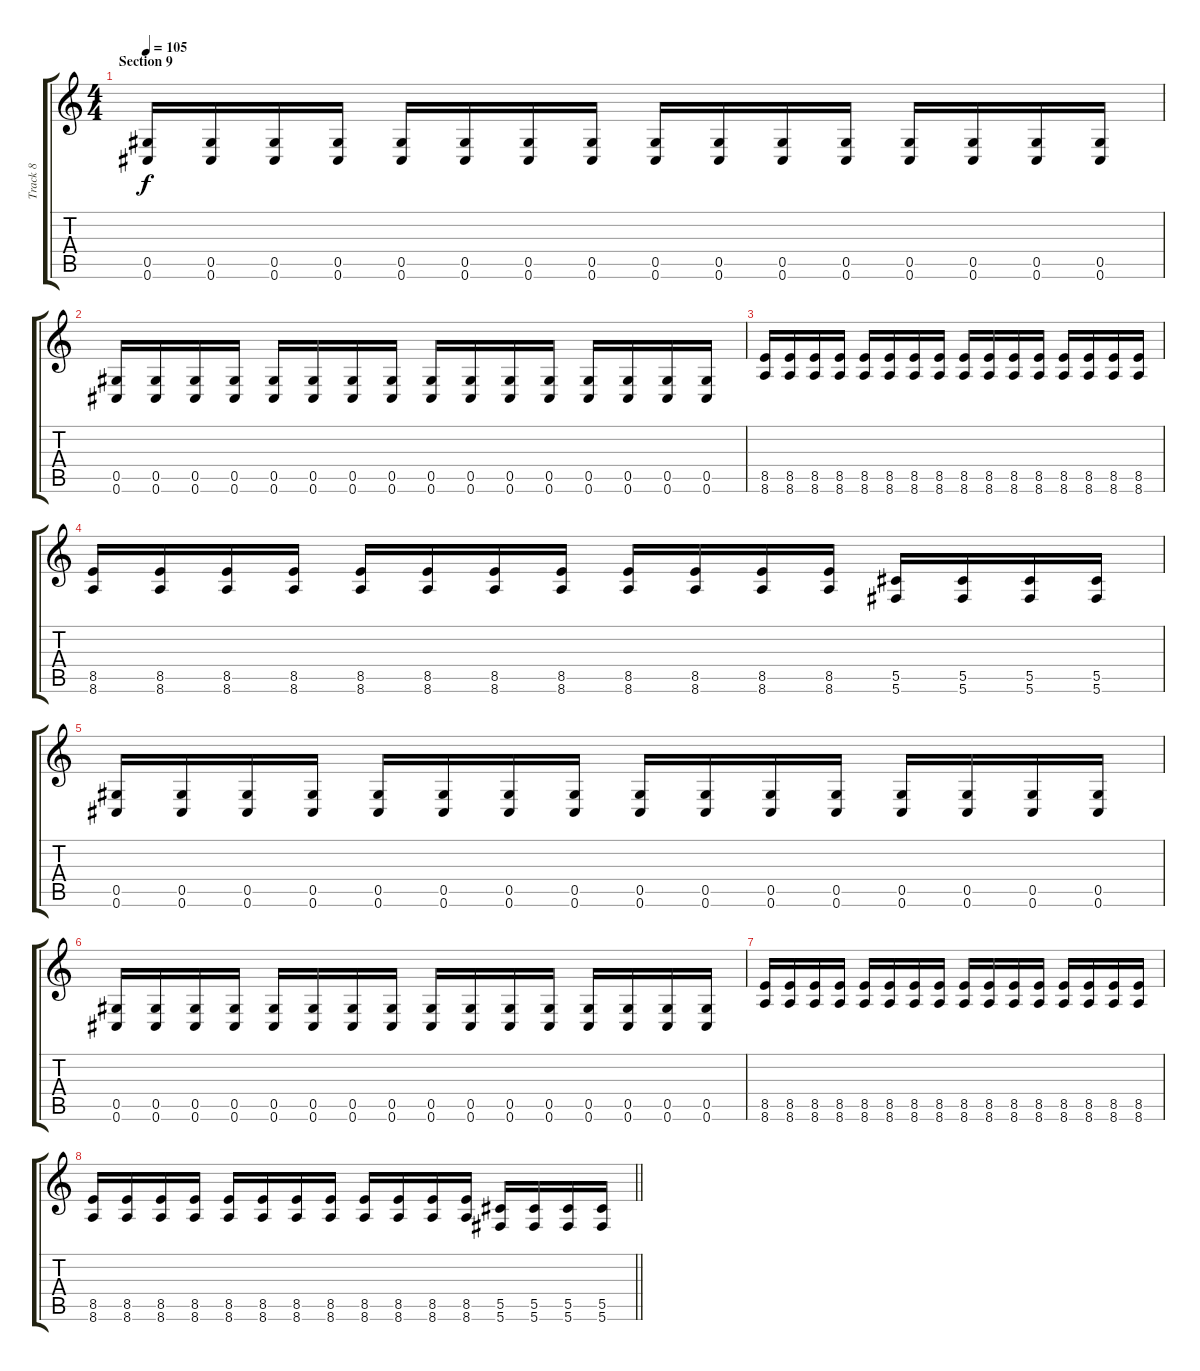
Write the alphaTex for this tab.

\track ("Track 8" "Track 8") {instrument distortionguitar}
\staff {score tabs}
\tuning (Eb4 Bb3 Gb3 Db3 Ab2 Db2) {hide}
\ts (4 4)
\section ("" "Section 9")
\tempo 105
\clef g2
\ks c
(0.5 0.6).16{dy f} (0.5 0.6).16 (0.5 0.6).16 (0.5 0.6).16 (0.5 0.6).16 (0.5 0.6).16 (0.5 0.6).16 (0.5 0.6).16 (0.5 0.6).16 (0.5 0.6).16 (0.5 0.6).16 (0.5 0.6).16 (0.5 0.6).16 (0.5 0.6).16 (0.5 0.6).16 (0.5 0.6).16 |
(0.5 0.6).16 (0.5 0.6).16 (0.5 0.6).16 (0.5 0.6).16 (0.5 0.6).16 (0.5 0.6).16 (0.5 0.6).16 (0.5 0.6).16 (0.5 0.6).16 (0.5 0.6).16 (0.5 0.6).16 (0.5 0.6).16 (0.5 0.6).16 (0.5 0.6).16 (0.5 0.6).16 (0.5 0.6).16 |
(8.5 8.6).16 (8.5 8.6).16 (8.5 8.6).16 (8.5 8.6).16 (8.5 8.6).16 (8.5 8.6).16 (8.5 8.6).16 (8.5 8.6).16 (8.5 8.6).16 (8.5 8.6).16 (8.5 8.6).16 (8.5 8.6).16 (8.5 8.6).16 (8.5 8.6).16 (8.5 8.6).16 (8.5 8.6).16 |
(8.5 8.6).16 (8.5 8.6).16 (8.5 8.6).16 (8.5 8.6).16 (8.5 8.6).16 (8.5 8.6).16 (8.5 8.6).16 (8.5 8.6).16 (8.5 8.6).16 (8.5 8.6).16 (8.5 8.6).16 (8.5 8.6).16 (5.5 5.6).16 (5.5 5.6).16 (5.5 5.6).16 (5.5 5.6).16 |
(0.5 0.6).16 (0.5 0.6).16 (0.5 0.6).16 (0.5 0.6).16 (0.5 0.6).16 (0.5 0.6).16 (0.5 0.6).16 (0.5 0.6).16 (0.5 0.6).16 (0.5 0.6).16 (0.5 0.6).16 (0.5 0.6).16 (0.5 0.6).16 (0.5 0.6).16 (0.5 0.6).16 (0.5 0.6).16 |
(0.5 0.6).16 (0.5 0.6).16 (0.5 0.6).16 (0.5 0.6).16 (0.5 0.6).16 (0.5 0.6).16 (0.5 0.6).16 (0.5 0.6).16 (0.5 0.6).16 (0.5 0.6).16 (0.5 0.6).16 (0.5 0.6).16 (0.5 0.6).16 (0.5 0.6).16 (0.5 0.6).16 (0.5 0.6).16 |
(8.5 8.6).16 (8.5 8.6).16 (8.5 8.6).16 (8.5 8.6).16 (8.5 8.6).16 (8.5 8.6).16 (8.5 8.6).16 (8.5 8.6).16 (8.5 8.6).16 (8.5 8.6).16 (8.5 8.6).16 (8.5 8.6).16 (8.5 8.6).16 (8.5 8.6).16 (8.5 8.6).16 (8.5 8.6).16 |
\barLineRight lightlight
(8.5 8.6).16 (8.5 8.6).16 (8.5 8.6).16 (8.5 8.6).16 (8.5 8.6).16 (8.5 8.6).16 (8.5 8.6).16 (8.5 8.6).16 (8.5 8.6).16 (8.5 8.6).16 (8.5 8.6).16 (8.5 8.6).16 (5.5 5.6).16 (5.5 5.6).16 (5.5 5.6).16 (5.5 5.6).16
